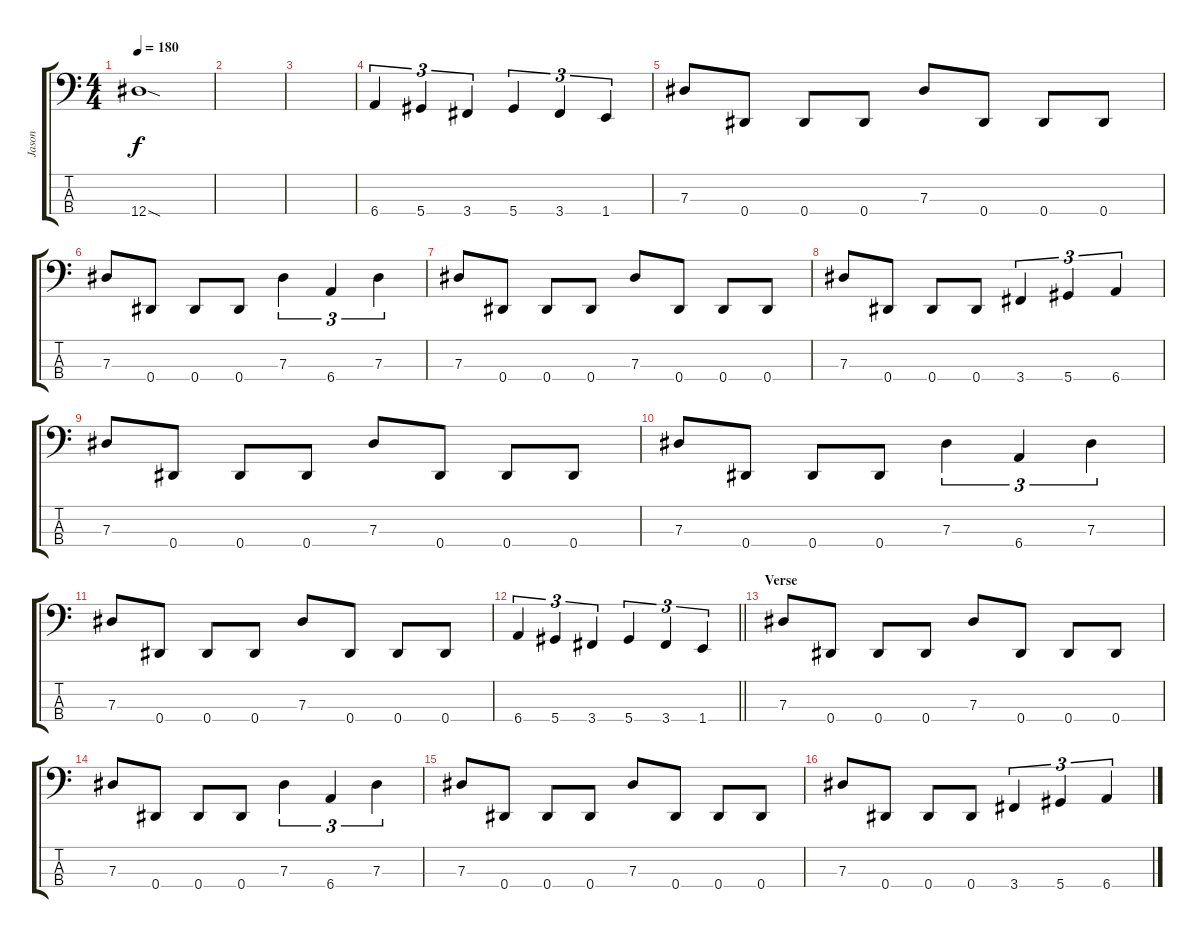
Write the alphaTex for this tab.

\track ("Jason" "Jason") {instrument electricbasspick}
\staff {score tabs}
\tuning (Gb2 Db2 Ab1 Eb1) {hide}
\ts (4 4)
\tempo 180
\clef f4
\ks c
12.4{sod}.1{dy f} |
|
|
6.4.4{tu (3 2)} 5.4.4{tu (3 2)} 3.4.4{tu (3 2)} 5.4.4{tu (3 2)} 3.4.4{tu (3 2)} 1.4.4{tu (3 2)} |
7.3.8 0.4.8 0.4.8 0.4.8 7.3.8 0.4.8 0.4.8 0.4.8 |
7.3.8 0.4.8 0.4.8 0.4.8 7.3.4{tu (3 2)} 6.4.4{tu (3 2)} 7.3.4{tu (3 2)} |
7.3.8 0.4.8 0.4.8 0.4.8 7.3.8 0.4.8 0.4.8 0.4.8 |
7.3.8 0.4.8 0.4.8 0.4.8 3.4.4{tu (3 2)} 5.4.4{tu (3 2)} 6.4.4{tu (3 2)} |
7.3.8 0.4.8 0.4.8 0.4.8 7.3.8 0.4.8 0.4.8 0.4.8 |
7.3.8 0.4.8 0.4.8 0.4.8 7.3.4{tu (3 2)} 6.4.4{tu (3 2)} 7.3.4{tu (3 2)} |
7.3.8 0.4.8 0.4.8 0.4.8 7.3.8 0.4.8 0.4.8 0.4.8 |
\barLineRight lightlight
6.4.4{tu (3 2)} 5.4.4{tu (3 2)} 3.4.4{tu (3 2)} 5.4.4{tu (3 2)} 3.4.4{tu (3 2)} 1.4.4{tu (3 2)} |
\section ("" "Verse")
7.3.8 0.4.8 0.4.8 0.4.8 7.3.8 0.4.8 0.4.8 0.4.8 |
7.3.8 0.4.8 0.4.8 0.4.8 7.3.4{tu (3 2)} 6.4.4{tu (3 2)} 7.3.4{tu (3 2)} |
7.3.8 0.4.8 0.4.8 0.4.8 7.3.8 0.4.8 0.4.8 0.4.8 |
7.3.8 0.4.8 0.4.8 0.4.8 3.4.4{tu (3 2)} 5.4.4{tu (3 2)} 6.4.4{tu (3 2)}
